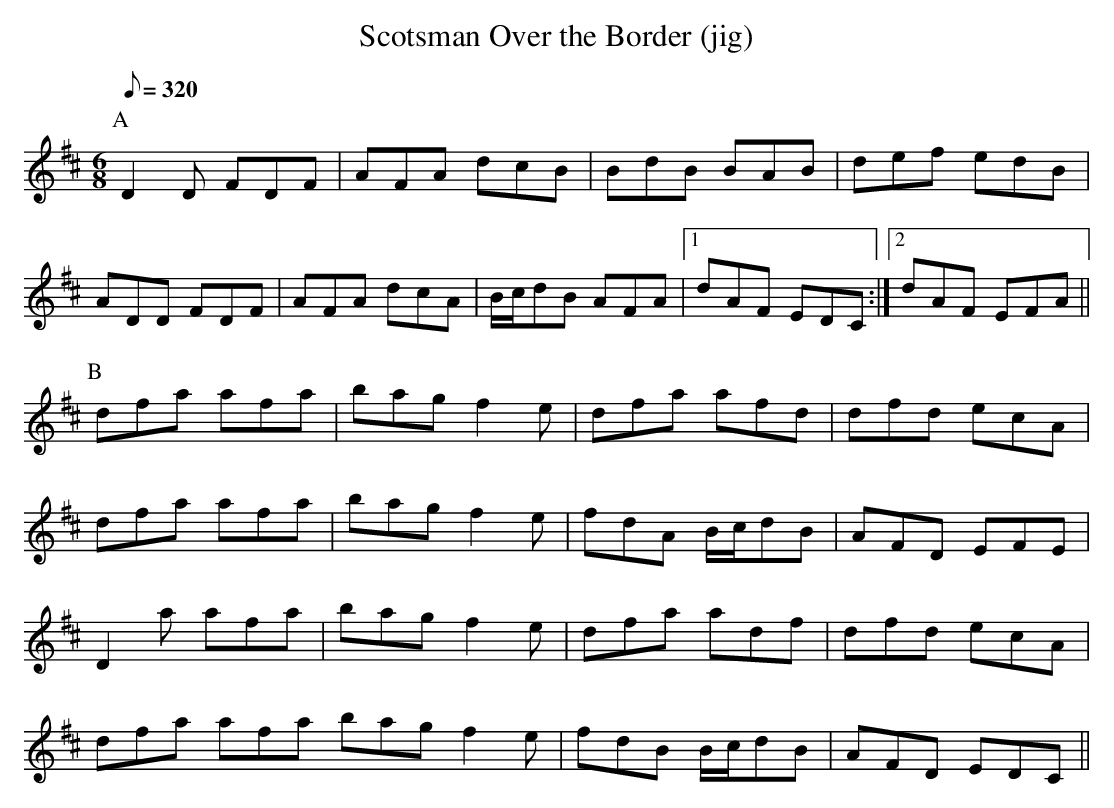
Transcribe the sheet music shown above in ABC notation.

X:1
T:Scotsman Over the Border (jig) % nf<bb
L:1/8
M:6/8
Q:320
K:D major
P:A
D2D FDF|AFA dcB|BdB BAB|def edB|
ADD FDF|AFA dcA|B/c/dB AFA|1 dAF EDC:|2 dAF EFA||
P:B
dfa afa|bag f2e|dfa afd|dfd ecA|
dfa afa|bag f2e|fdA B/c/dB|AFD EFE|
D2a afa|bag f2e|dfa adf|dfd ecA|
dfa afa bag f2e|fdB B/c/dB|AFD EDC||
